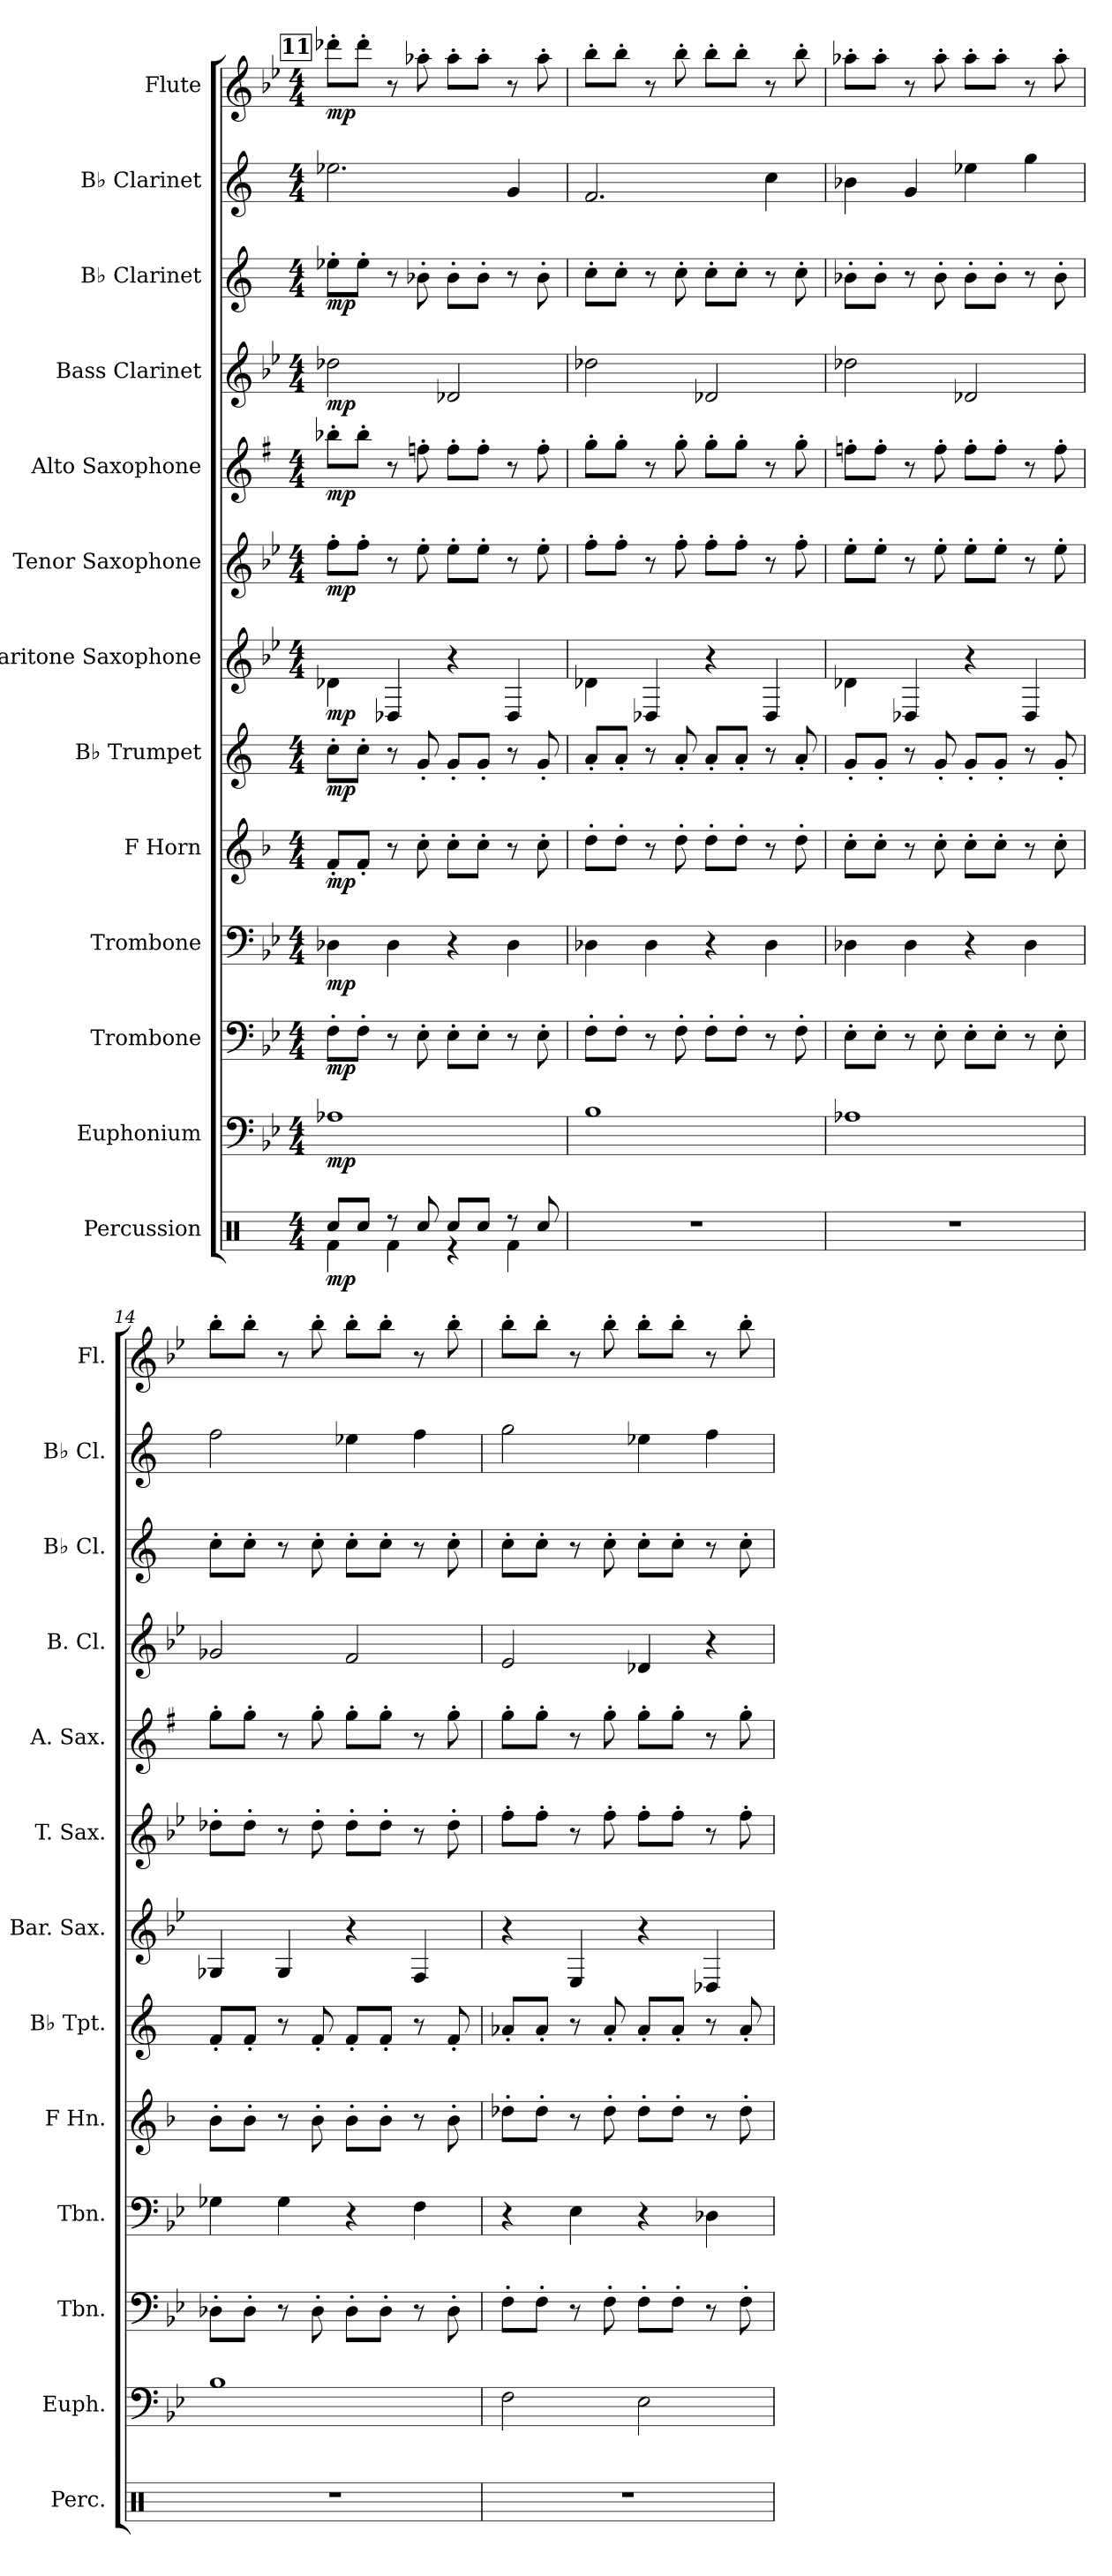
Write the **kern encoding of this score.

**kern	**dynam	**kern	**dynam	**kern	**dynam	**kern	**dynam	**kern	**dynam	**kern	**dynam	**kern	**dynam	**kern	**dynam	**kern	**dynam	**kern	**dynam	**kern	**dynam	**kern	**kern	**dynam
*part13	*part13	*part12	*part12	*part11	*part11	*part10	*part10	*part9	*part9	*part8	*part8	*part7	*part7	*part6	*part6	*part5	*part5	*part4	*part4	*part3	*part3	*part2	*part1	*part1
*staff13	*staff13	*staff12	*staff12	*staff11	*staff11	*staff10	*staff10	*staff9	*staff9	*staff8	*staff8	*staff7	*staff7	*staff6	*staff6	*staff5	*staff5	*staff4	*staff4	*staff3	*staff3	*staff2	*staff1	*staff1
*I"Percussion	*	*I"Euphonium	*	*I"Trombone	*	*I"Trombone	*	*I"F Horn	*	*I"B♭ Trumpet	*	*I"Baritone Saxophone	*	*I"Tenor Saxophone	*	*I"Alto Saxophone	*	*I"Bass Clarinet	*	*I"B♭ Clarinet	*	*I"B♭ Clarinet	*I"Flute	*
*I'Perc.	*	*I'Euph.	*	*I'Tbn.	*	*I'Tbn.	*	*I'F Hn.	*	*I'B♭ Tpt.	*	*I'Bar. Sax.	*	*I'T. Sax.	*	*I'A. Sax.	*	*I'B. Cl.	*	*I'B♭ Cl.	*	*I'B♭ Cl.	*I'Fl.	*
!!LO:PB:g=z
*clefX	*	*clefF4	*	*clefF4	*	*clefF4	*	*clefG2	*	*clefG2	*	*clefG2	*	*clefG2	*	*clefG2	*	*clefG2	*	*clefG2	*	*clefG2	*clefG2	*
*	*	*	*	*	*	*	*	*ITrd4c7	*	*ITrd1c2	*	*ITrd12c21	*	*ITrd8c14	*	*ITrd5c9	*	*ITrd8c14	*	*ITrd1c2	*	*ITrd1c2	*	*
*k[]	*	*k[b-e-]	*	*k[b-e-]	*	*k[b-e-]	*	*k[b-e-]	*	*k[b-e-]	*	*k[b-e-]	*	*k[b-e-]	*	*k[b-e-]	*	*k[b-e-]	*	*k[b-e-]	*	*k[b-e-]	*k[b-e-]	*
*M4/4	*	*M4/4	*	*M4/4	*	*M4/4	*	*M4/4	*	*M4/4	*	*M4/4	*	*M4/4	*	*M4/4	*	*M4/4	*	*M4/4	*	*M4/4	*M4/4	*
!!LO:REH:place=s1:a:B:fs=14:t=11
=11	=11	=11	=11	=11	=11	=11	=11	=11	=11	=11	=11	=11	=11	=11	=11	=11	=11	=11	=11	=11	=11	=11	=11	=11
*^	*	*	*	*	*	*	*	*	*	*	*	*	*	*	*	*	*	*	*	*	*	*	*	*
!	!	!LO:DY:b	!	!LO:DY:b	!	!LO:DY:b	!	!LO:DY:b	!	!LO:DY:b	!	!LO:DY:b	!	!LO:DY:b	!	!LO:DY:b	!	!LO:DY:b	!	!LO:DY:b	!	!LO:DY:b	!	!	!LO:DY:b
8Rcc/L	4Rf\	mp	1A-X	mp	8F'\L	mp	4D-X\	mp	8B-'/L	mp	8b-'\L	mp	4D-X\	mp	8f'\L	mp	8dd-X'\L	mp	2d-X\	mp	8dd-X'\L	mp	2.dd-X\	8ddd-X'\L	mp
8Rcc/J	.	.	.	.	8F'\J	.	.	.	8B-'/J	.	8b-'\J	.	.	.	8f'\J	.	8dd-'\J	.	.	.	8dd-'\J	.	.	8ddd-'\J	.
8r	4Rf\	.	.	.	8r	.	4D-\	.	8r	.	8r	.	4DD-X/	.	8r	.	8r	.	.	.	8r	.	.	8r	.
8Rcc/	.	.	.	.	8E-'\	.	.	.	8f'\	.	8f'/	.	.	.	8e-'\	.	8a-X'\	.	.	.	8a-X'\	.	.	8aa-X'\	.
8Rcc/L	4r	.	.	.	8E-'\L	.	4r	.	8f'\L	.	8f'/L	.	4r	.	8e-'\L	.	8a-'\L	.	2D-X/	.	8a-'\L	.	.	8aa-'\L	.
8Rcc/J	.	.	.	.	8E-'\J	.	.	.	8f'\J	.	8f'/J	.	.	.	8e-'\J	.	8a-'\J	.	.	.	8a-'\J	.	.	8aa-'\J	.
8r	4Rf\	.	.	.	8r	.	4D-\	.	8r	.	8r	.	4DD-/	.	8r	.	8r	.	.	.	8r	.	4f/	8r	.
8Rcc/	.	.	.	.	8E-'\	.	.	.	8f'\	.	8f'/	.	.	.	8e-'\	.	8a-'\	.	.	.	8a-'\	.	.	8aa-'\	.
*v	*v	*	*	*	*	*	*	*	*	*	*	*	*	*	*	*	*	*	*	*	*	*	*	*	*
=12	=12	=12	=12	=12	=12	=12	=12	=12	=12	=12	=12	=12	=12	=12	=12	=12	=12	=12	=12	=12	=12	=12	=12	=12
1r	.	1B-	.	8F'\L	.	4D-X\	.	8g'\L	.	8g'/L	.	4D-X\	.	8f'\L	.	8b-'\L	.	2d-X\	.	8b-'\L	.	2.e-/	8bb-'\L	.
.	.	.	.	8F'\J	.	.	.	8g'\J	.	8g'/J	.	.	.	8f'\J	.	8b-'\J	.	.	.	8b-'\J	.	.	8bb-'\J	.
.	.	.	.	8r	.	4D-\	.	8r	.	8r	.	4DD-X/	.	8r	.	8r	.	.	.	8r	.	.	8r	.
.	.	.	.	8F'\	.	.	.	8g'\	.	8g'/	.	.	.	8f'\	.	8b-'\	.	.	.	8b-'\	.	.	8bb-'\	.
.	.	.	.	8F'\L	.	4r	.	8g'\L	.	8g'/L	.	4r	.	8f'\L	.	8b-'\L	.	2D-X/	.	8b-'\L	.	.	8bb-'\L	.
.	.	.	.	8F'\J	.	.	.	8g'\J	.	8g'/J	.	.	.	8f'\J	.	8b-'\J	.	.	.	8b-'\J	.	.	8bb-'\J	.
.	.	.	.	8r	.	4D-\	.	8r	.	8r	.	4DD-/	.	8r	.	8r	.	.	.	8r	.	4b-\	8r	.
.	.	.	.	8F'\	.	.	.	8g'\	.	8g'/	.	.	.	8f'\	.	8b-'\	.	.	.	8b-'\	.	.	8bb-'\	.
=13	=13	=13	=13	=13	=13	=13	=13	=13	=13	=13	=13	=13	=13	=13	=13	=13	=13	=13	=13	=13	=13	=13	=13	=13
1r	.	1A-X	.	8E-'\L	.	4D-X\	.	8f'\L	.	8f'/L	.	4D-X\	.	8e-'\L	.	8a-X'\L	.	2d-X\	.	8a-X'\L	.	4a-X\	8aa-X'\L	.
.	.	.	.	8E-'\J	.	.	.	8f'\J	.	8f'/J	.	.	.	8e-'\J	.	8a-'\J	.	.	.	8a-'\J	.	.	8aa-'\J	.
.	.	.	.	8r	.	4D-\	.	8r	.	8r	.	4DD-X/	.	8r	.	8r	.	.	.	8r	.	4f/	8r	.
.	.	.	.	8E-'\	.	.	.	8f'\	.	8f'/	.	.	.	8e-'\	.	8a-'\	.	.	.	8a-'\	.	.	8aa-'\	.
.	.	.	.	8E-'\L	.	4r	.	8f'\L	.	8f'/L	.	4r	.	8e-'\L	.	8a-'\L	.	2D-X/	.	8a-'\L	.	4dd-X\	8aa-'\L	.
.	.	.	.	8E-'\J	.	.	.	8f'\J	.	8f'/J	.	.	.	8e-'\J	.	8a-'\J	.	.	.	8a-'\J	.	.	8aa-'\J	.
.	.	.	.	8r	.	4D-\	.	8r	.	8r	.	4DD-/	.	8r	.	8r	.	.	.	8r	.	4ff\	8r	.
.	.	.	.	8E-'\	.	.	.	8f'\	.	8f'/	.	.	.	8e-'\	.	8a-'\	.	.	.	8a-'\	.	.	8aa-'\	.
!!LO:PB:g=z
=14	=14	=14	=14	=14	=14	=14	=14	=14	=14	=14	=14	=14	=14	=14	=14	=14	=14	=14	=14	=14	=14	=14	=14	=14
1r	.	1B-	.	8D-X'\L	.	4G-X\	.	8e-'\L	.	8e-'/L	.	4GG-X/	.	8d-X'\L	.	8b-'\L	.	2G-X/	.	8b-'\L	.	2ee-\	8bb-'\L	.
.	.	.	.	8D-'\J	.	.	.	8e-'\J	.	8e-'/J	.	.	.	8d-'\J	.	8b-'\J	.	.	.	8b-'\J	.	.	8bb-'\J	.
.	.	.	.	8r	.	4G-\	.	8r	.	8r	.	4GG-/	.	8r	.	8r	.	.	.	8r	.	.	8r	.
.	.	.	.	8D-'\	.	.	.	8e-'\	.	8e-'/	.	.	.	8d-'\	.	8b-'\	.	.	.	8b-'\	.	.	8bb-'\	.
.	.	.	.	8D-'\L	.	4r	.	8e-'\L	.	8e-'/L	.	4r	.	8d-'\L	.	8b-'\L	.	2F/	.	8b-'\L	.	4dd-X\	8bb-'\L	.
.	.	.	.	8D-'\J	.	.	.	8e-'\J	.	8e-'/J	.	.	.	8d-'\J	.	8b-'\J	.	.	.	8b-'\J	.	.	8bb-'\J	.
.	.	.	.	8r	.	4F\	.	8r	.	8r	.	4FF/	.	8r	.	8r	.	.	.	8r	.	4ee-\	8r	.
.	.	.	.	8D-'\	.	.	.	8e-'\	.	8e-'/	.	.	.	8d-'\	.	8b-'\	.	.	.	8b-'\	.	.	8bb-'\	.
=15	=15	=15	=15	=15	=15	=15	=15	=15	=15	=15	=15	=15	=15	=15	=15	=15	=15	=15	=15	=15	=15	=15	=15	=15
1r	.	2F\	.	8F'\L	.	4r	.	8g-X'\L	.	8g-X'/L	.	4r	.	8f'\L	.	8b-'\L	.	2E-/	.	8b-'\L	.	2ff\	8bb-'\L	.
.	.	.	.	8F'\J	.	.	.	8g-'\J	.	8g-'/J	.	.	.	8f'\J	.	8b-'\J	.	.	.	8b-'\J	.	.	8bb-'\J	.
.	.	.	.	8r	.	4E-\	.	8r	.	8r	.	4EE-/	.	8r	.	8r	.	.	.	8r	.	.	8r	.
.	.	.	.	8F'\	.	.	.	8g-'\	.	8g-'/	.	.	.	8f'\	.	8b-'\	.	.	.	8b-'\	.	.	8bb-'\	.
.	.	2E-\	.	8F'\L	.	4r	.	8g-'\L	.	8g-'/L	.	4r	.	8f'\L	.	8b-'\L	.	4D-X/	.	8b-'\L	.	4dd-X\	8bb-'\L	.
.	.	.	.	8F'\J	.	.	.	8g-'\J	.	8g-'/J	.	.	.	8f'\J	.	8b-'\J	.	.	.	8b-'\J	.	.	8bb-'\J	.
.	.	.	.	8r	.	4D-X\	.	8r	.	8r	.	4DD-X/	.	8r	.	8r	.	4r	.	8r	.	4ee-\	8r	.
.	.	.	.	8F'\	.	.	.	8g-'\	.	8g-'/	.	.	.	8f'\	.	8b-'\	.	.	.	8b-'\	.	.	8bb-'\	.
=	=	=	=	=	=	=	=	=	=	=	=	=	=	=	=	=	=	=	=	=	=	=	=	=
*-	*-	*-	*-	*-	*-	*-	*-	*-	*-	*-	*-	*-	*-	*-	*-	*-	*-	*-	*-	*-	*-	*-	*-	*-
